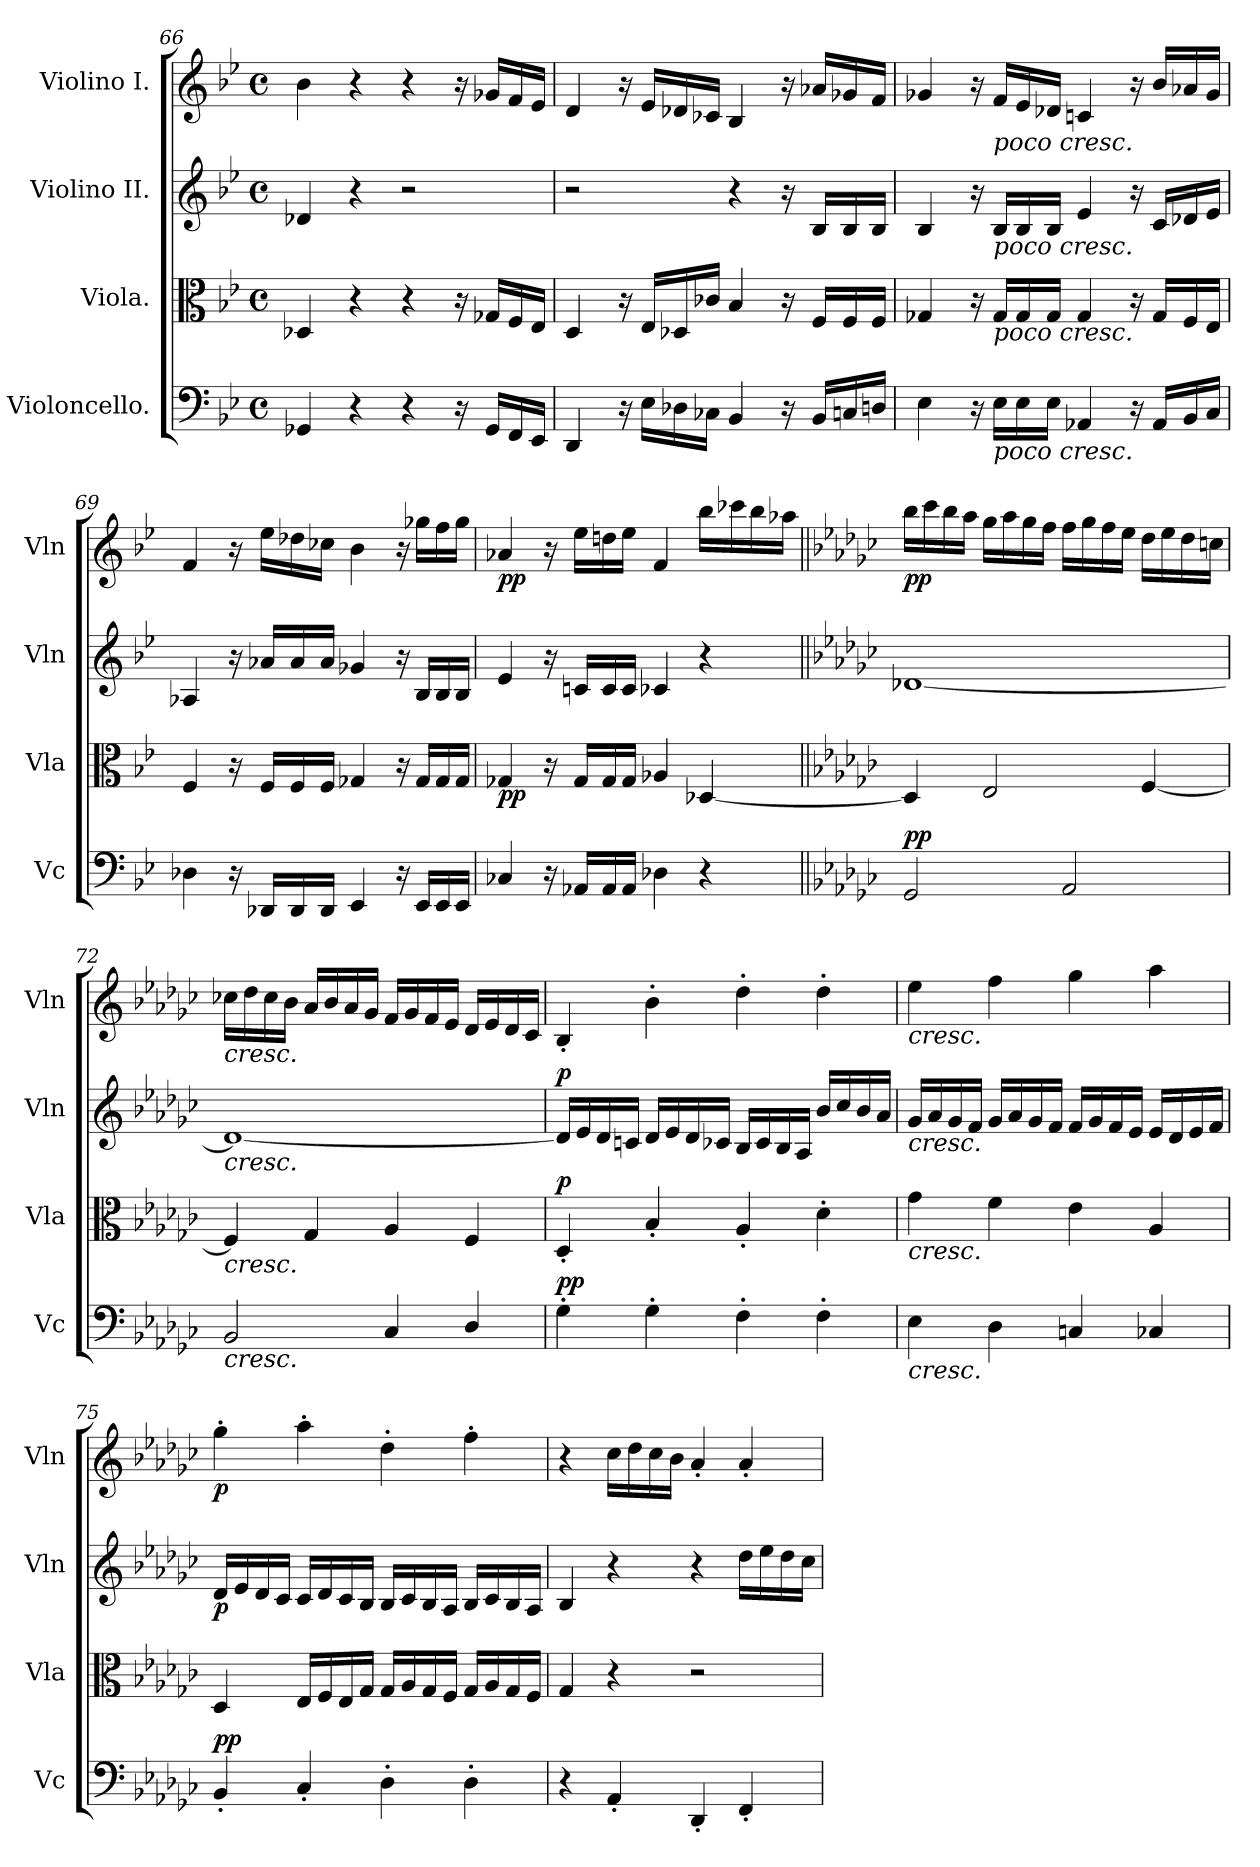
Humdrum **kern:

**kern	**dynam	**kern	**dynam	**kern	**dynam	**kern	**dynam
*part4	*part4	*part3	*part3	*part2	*part2	*part1	*part1
*staff4	*staff4	*staff3	*staff3	*staff2	*staff2	*staff1	*staff1
*I"Violoncello.	*	*I"Viola.	*	*I"Violino II.	*	*I"Violino I.	*
*I'Vc	*	*I'Vla	*	*I'Vln	*	*I'Vln	*
!!LO:PB:g=z
*clefF4	*	*clefC3	*	*clefG2	*	*clefG2	*
*k[b-e-]	*	*k[b-e-]	*	*k[b-e-]	*	*k[b-e-]	*
*B-:	*	*B-:	*	*B-:	*	*B-:	*
*M4/4	*	*M4/4	*	*M4/4	*	*M4/4	*
*met(c)	*	*met(c)	*	*met(c)	*	*met(c)	*
=66	=66	=66	=66	=66	=66	=66	=66
4GG-X/	.	4D-X/	.	4d-X/	.	4b-\	.
4r	.	4r	.	4r	.	4r	.
4r	.	4r	.	2r	.	4r	.
16r	.	16r	.	.	.	16r	.
16GG-/LL	.	16G-X/LL	.	.	.	16g-X/LL	.
16FF/	.	16F/	.	.	.	16f/	.
16EE-/JJ	.	16E-/JJ	.	.	.	16e-/JJ	.
=67	=67	=67	=67	=67	=67	=67	=67
4DD/	.	4D/	.	2r	.	4d/	.
16r	.	16r	.	.	.	16r	.
16E-\LL	.	16E-/LL	.	.	.	16e-/LL	.
16D-X\	.	16D-X/	.	.	.	16d-X/	.
16C-X\JJ	.	16c-X/JJ	.	.	.	16c-X/JJ	.
4BB-/	.	4B-/	.	4r	.	4B-/	.
16r	.	16r	.	16r	.	16r	.
16BB-/LL	.	16F/LL	.	16B-/LL	.	16a-X/LL	.
16Cn/	.	16F/	.	16B-/	.	16g-X/	.
16Dn/JJ	.	16F/JJ	.	16B-/JJ	.	16f/JJ	.
=68	=68	=68	=68	=68	=68	=68	=68
4E-\	.	4G-X/	.	4B-/	.	4g-X/	.
16r	.	16r	.	16r	.	16r	.
!	!	!	!	!	!	!LO:TX:b:i:t=poco cresc.	!
!	!	!	!	!LO:TX:b:i:t=poco cresc.	!	!	!
!	!	!LO:TX:b:i:t=poco cresc.	!	!	!	!	!
!LO:TX:b:i:t=poco cresc.	!	!	!	!	!	!	!
16E-\LL	.	16G-/LL	.	16B-/LL	.	16f/LL	.
16E-\	.	16G-/	.	16B-/	.	16e-/	.
16E-\JJ	.	16G-/JJ	.	16B-/JJ	.	16d-X/JJ	.
4AA-X/	.	4G-/	.	4e-/	.	4cn/	.
16r	.	16r	.	16r	.	16r	.
16AA-/LL	.	16G-/LL	.	16c/LL	.	16b-/LL	.
16BB-/	.	16F/	.	16d-X/	.	16a-X/	.
16C/JJ	.	16E-/JJ	.	16e-/JJ	.	16g-/JJ	.
=69	=69	=69	=69	=69	=69	=69	=69
4D-X\	.	4F/	.	4A-X/	.	4f/	.
16r	.	16r	.	16r	.	16r	.
16DD-X/LL	.	16F/LL	.	16a-X/LL	.	16ee-\LL	.
16DD-/	.	16F/	.	16a-/	.	16dd-X\	.
16DD-/JJ	.	16F/JJ	.	16a-/JJ	.	16cc-X\JJ	.
4EE-/	.	4G-X/	.	4g-X/	.	4b-\	.
16r	.	16r	.	16r	.	16r	.
16EE-/LL	.	16G-/LL	.	16B-/LL	.	16gg-X\LL	.
16EE-/	.	16G-/	.	16B-/	.	16ff\	.
16EE-/JJ	.	16G-/JJ	.	16B-/JJ	.	16gg-\JJ	.
!!LO:PB:g=z
=70	=70	=70	=70	=70	=70	=70	=70
!	!	!	!LO:DY:b	!	!	!	!LO:DY:b
4C-X/	.	4G-X/	pp	4e-/	.	4a-X/	pp
16r	.	16r	.	16r	.	16r	.
16AA-X/LL	.	16G-/LL	.	16cn/LL	.	16ee-\LL	.
16AA-/	.	16G-/	.	16c/	.	16ddn\	.
16AA-/JJ	.	16G-/JJ	.	16c/JJ	.	16ee-\JJ	.
4D-X\	.	4A-X/	.	4c-X/	.	4f/	.
4r	.	[4D-X/	.	4r	.	16bb-\LL	.
.	.	.	.	.	.	16ccc-X\	.
.	.	.	.	.	.	16bb-\	.
.	.	.	.	.	.	16aa-X\JJ	.
=71||	=71||	=71||	=71||	=71||	=71||	=71||	=71||
*k[b-e-a-d-g-c-]	*	*k[b-e-a-d-g-c-]	*	*k[b-e-a-d-g-c-]	*	*k[b-e-a-d-g-c-]	*
*G-:	*	*G-:	*	*G-:	*	*G-:	*
!	!LO:DY:a	!	!	!	!	!	!LO:DY:b
2GG-/	pp	4D-/]	.	[1d-X	.	16bb-\LL	pp
.	.	.	.	.	.	16ccc-\	.
.	.	.	.	.	.	16bb-\	.
.	.	.	.	.	.	16aa-\JJ	.
.	.	2E-/	.	.	.	16gg-\LL	.
.	.	.	.	.	.	16aa-\	.
.	.	.	.	.	.	16gg-\	.
.	.	.	.	.	.	16ff\JJ	.
2AA-/	.	.	.	.	.	16ff\LL	.
.	.	.	.	.	.	16gg-\	.
.	.	.	.	.	.	16ff\	.
.	.	.	.	.	.	16ee-\JJ	.
.	.	[4F/	.	.	.	16dd-\LL	.
.	.	.	.	.	.	16ee-\	.
.	.	.	.	.	.	16dd-\	.
.	.	.	.	.	.	16ccn\JJ	.
!!LO:LB:g=z
=72	=72	=72	=72	=72	=72	=72	=72
!	!	!	!	!	!	!LO:TX:b:i:t=cresc.	!
!	!	!	!	!LO:TX:b:i:t=cresc.	!	!	!
!	!	!LO:TX:b:i:t=cresc.	!	!	!	!	!
!LO:TX:b:i:t=cresc.	!	!	!	!	!	!	!
2BB-/	.	4F/]	.	1d-_	.	16cc-X\LL	.
.	.	.	.	.	.	16dd-\	.
.	.	.	.	.	.	16cc-\	.
.	.	.	.	.	.	16b-\JJ	.
.	.	4G-/	.	.	.	16a-/LL	.
.	.	.	.	.	.	16b-/	.
.	.	.	.	.	.	16a-/	.
.	.	.	.	.	.	16g-/JJ	.
4C-/	.	4A-/	.	.	.	16f/LL	.
.	.	.	.	.	.	16g-/	.
.	.	.	.	.	.	16f/	.
.	.	.	.	.	.	16e-/JJ	.
4D-/	.	4F/	.	.	.	16d-/LL	.
.	.	.	.	.	.	16e-/	.
.	.	.	.	.	.	16d-/	.
.	.	.	.	.	.	16c-/JJ	.
!!LO:LB:g=z
=73	=73	=73	=73	=73	=73	=73	=73
!	!LO:DY:b	!	!	!	!	!	!
!	!LO:DY:n=1:a	!	!LO:DY:a	!	!LO:DY:a	!	!
4G-'\	p p	4D-'/	p	16d-/LL]	p	4B-'/	.
.	.	.	.	16e-/	.	.	.
.	.	.	.	16d-/	.	.	.
.	.	.	.	16cn/JJ	.	.	.
4G-'\	.	4B-'/	.	16d-/LL	.	4b-'\	.
.	.	.	.	16e-/	.	.	.
.	.	.	.	16d-/	.	.	.
.	.	.	.	16c-X/JJ	.	.	.
4F'\	.	4A-'/	.	16B-/LL	.	4dd-'\	.
.	.	.	.	16c-/	.	.	.
.	.	.	.	16B-/	.	.	.
.	.	.	.	16A-/JJ	.	.	.
4F'\	.	4d-'\	.	16b-/LL	.	4dd-'\	.
.	.	.	.	16cc-/	.	.	.
.	.	.	.	16b-/	.	.	.
.	.	.	.	16a-/JJ	.	.	.
=74	=74	=74	=74	=74	=74	=74	=74
!	!	!	!	!	!	!LO:TX:b:i:t=cresc.	!
!	!	!	!	!LO:TX:b:i:t=cresc.	!	!	!
!	!	!LO:TX:b:i:t=cresc.	!	!	!	!	!
!LO:TX:b:i:t=cresc.	!	!	!	!	!	!	!
4E-\	.	4g-\	.	16g-/LL	.	4ee-\	.
.	.	.	.	16a-/	.	.	.
.	.	.	.	16g-/	.	.	.
.	.	.	.	16f/JJ	.	.	.
4D-\	.	4f\	.	16g-/LL	.	4ff\	.
.	.	.	.	16a-/	.	.	.
.	.	.	.	16g-/	.	.	.
.	.	.	.	16f/JJ	.	.	.
4Cn/	.	4e-\	.	16f/LL	.	4gg-\	.
.	.	.	.	16g-/	.	.	.
.	.	.	.	16f/	.	.	.
.	.	.	.	16e-/JJ	.	.	.
4C-X/	.	4A-/	.	16e-/LL	.	4aa-\	.
.	.	.	.	16d-/	.	.	.
.	.	.	.	16e-/	.	.	.
.	.	.	.	16f/JJ	.	.	.
!!LO:PB:g=z
=75	=75	=75	=75	=75	=75	=75	=75
!	!LO:DY:b	!	!	!	!	!	!
!	!LO:DY:n=1:a	!	!	!	!LO:DY:b	!	!LO:DY:b
4BB-'/	p p	4D-/	.	16d-/LL	p	4gg-'\	p
.	.	.	.	16e-/	.	.	.
.	.	.	.	16d-/	.	.	.
.	.	.	.	16c-/JJ	.	.	.
4C-'/	.	16E-/LL	.	16c-/LL	.	4aa-'\	.
.	.	16F/	.	16d-/	.	.	.
.	.	16E-/	.	16c-/	.	.	.
.	.	16G-/JJ	.	16B-/JJ	.	.	.
4D-'\	.	16G-/LL	.	16B-/LL	.	4dd-'\	.
.	.	16A-/	.	16c-/	.	.	.
.	.	16G-/	.	16B-/	.	.	.
.	.	16F/JJ	.	16A-/JJ	.	.	.
4D-'\	.	16G-/LL	.	16B-/LL	.	4ff'\	.
.	.	16A-/	.	16c-/	.	.	.
.	.	16G-/	.	16B-/	.	.	.
.	.	16F/JJ	.	16A-/JJ	.	.	.
!!LO:LB:g=z
=76	=76	=76	=76	=76	=76	=76	=76
4r	.	4G-/	.	4B-/	.	4r	.
4AA-'/	.	4r	.	4r	.	16cc-\LL	.
.	.	.	.	.	.	16dd-\	.
.	.	.	.	.	.	16cc-\	.
.	.	.	.	.	.	16b-\JJ	.
4DD-'/	.	2r	.	4r	.	4a-'/	.
4FF'/	.	.	.	16dd-\LL	.	4a-'/	.
.	.	.	.	16ee-\	.	.	.
.	.	.	.	16dd-\	.	.	.
.	.	.	.	16cc-\JJ	.	.	.
=	=	=	=	=	=	=	=
*-	*-	*-	*-	*-	*-	*-	*-
